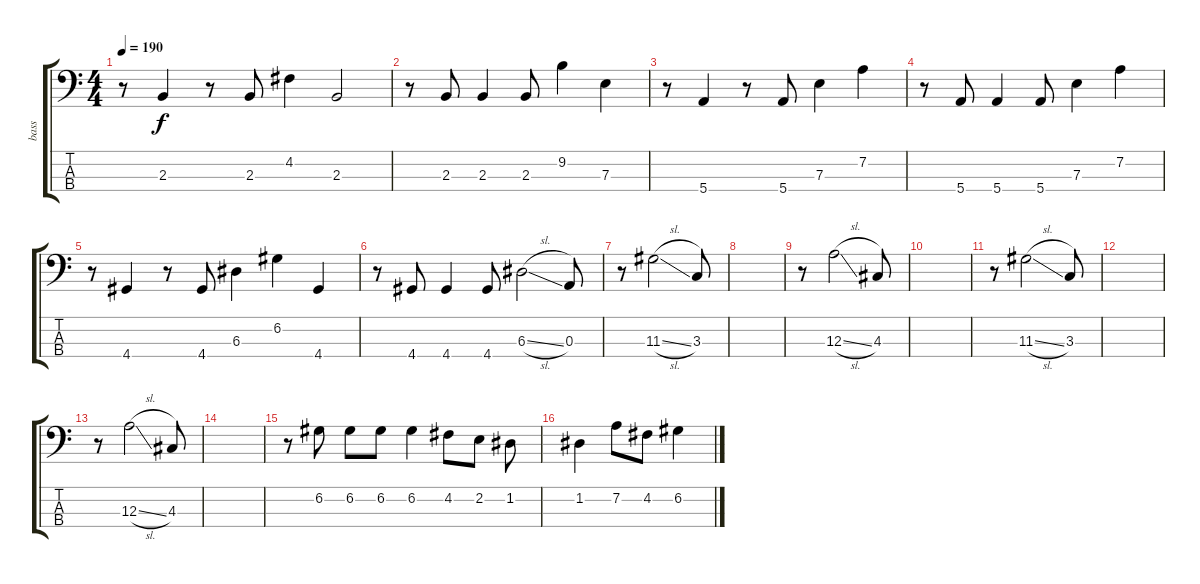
\track ("bass" "bass") {instrument electricbassfinger}
\staff {score tabs}
\tuning (G2 D2 A1 E1) {hide}
\ts (4 4)
\tempo 190
\clef f4
\ks c
r.8{dy f} 2.3.4 r.8 2.3.8 4.2.4 2.3.2 |
r.8 2.3.8 2.3.4 2.3.8 9.2.4 7.3.4 |
r.8 5.4.4 r.8 5.4.8 7.3.4 7.2.4 |
r.8 5.4.8 5.4.4 5.4.8 7.3.4 7.2.4 |
r.8 4.4.4 r.8 4.4.8 6.3.4 6.2.4 4.4.4 |
r.8 4.4.8 4.4.4 4.4.8 6.3{sl}.2 0.3.8 |
r.8 11.3{sl}.2 3.3.8 |
|
r.8 12.3{sl}.2 4.3.8 |
|
r.8 11.3{sl}.2 3.3.8 |
|
r.8 12.3{sl}.2 4.3.8 |
|
r.8 6.2.8 6.2.8 6.2.8 6.2.4 4.2.8 2.2.8 1.2.8 |
1.2.4 7.2.8 4.2.8 6.2.4
